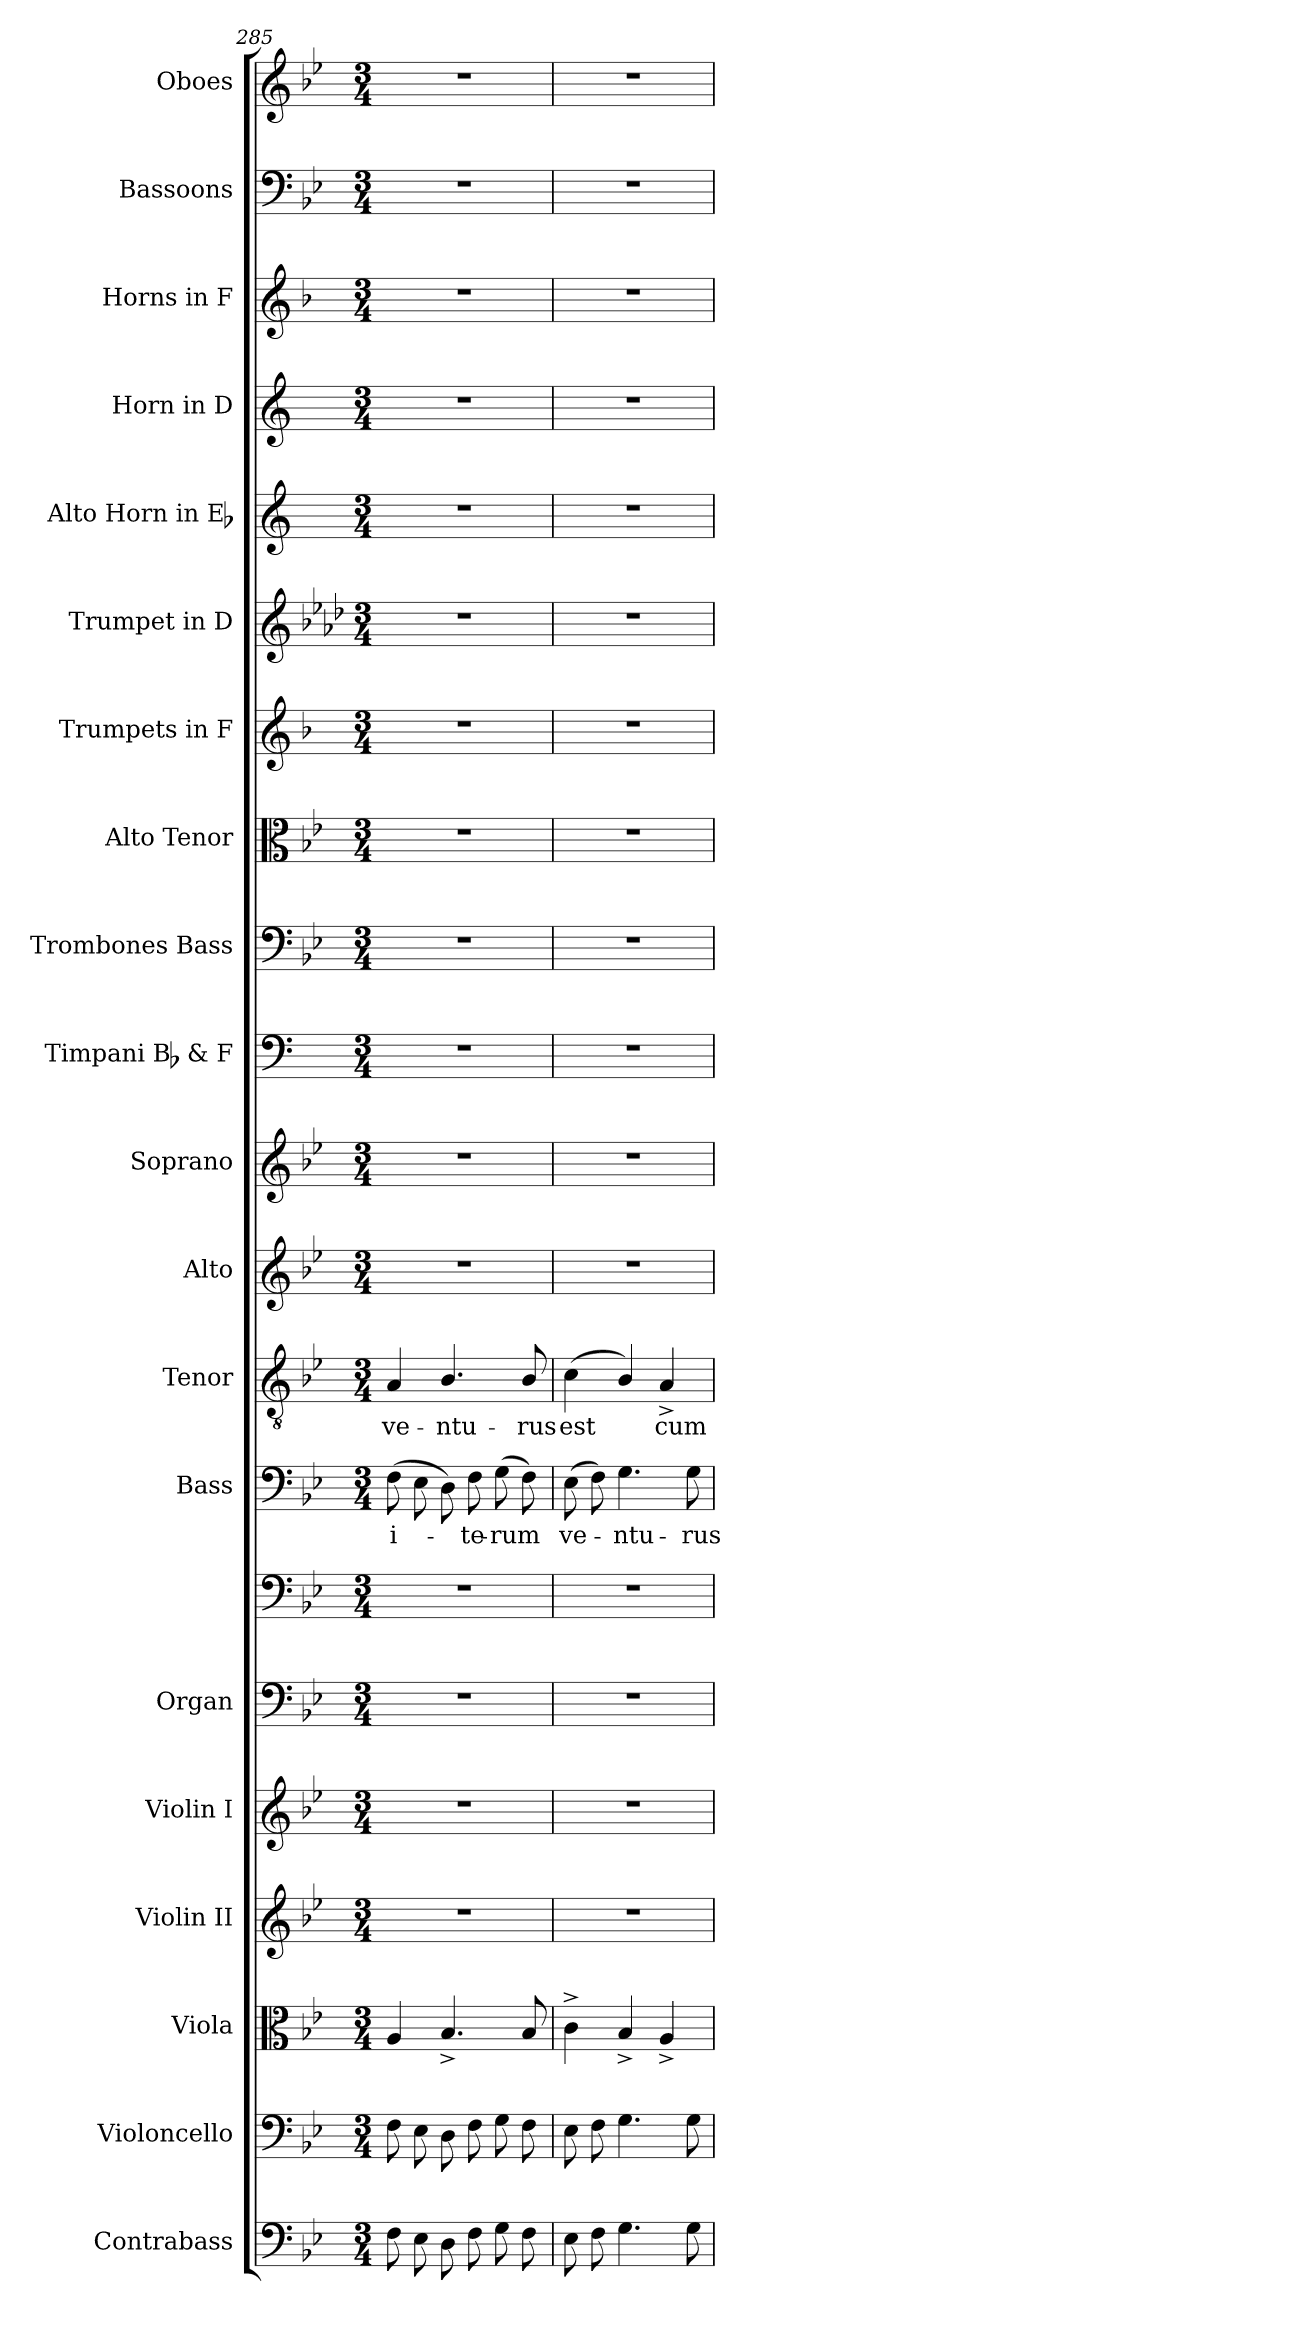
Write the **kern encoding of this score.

**kern	**kern	**kern	**kern	**kern	**kern	**kern	**kern	**text	**kern	**text	**kern	**kern	**kern	**kern	**kern	**kern	**kern	**kern	**kern	**kern	**kern	**kern
*part20	*part19	*part18	*part17	*part16	*part15	*part15	*part14	*part14	*part13	*part13	*part12	*part11	*part10	*part9	*part8	*part7	*part6	*part5	*part4	*part3	*part2	*part1
*staff21	*staff20	*staff19	*staff18	*staff17	*staff16	*staff15	*staff14	*staff14	*staff13	*staff13	*staff12	*staff11	*staff10	*staff9	*staff8	*staff7	*staff6	*staff5	*staff4	*staff3	*staff2	*staff1
*I"Contrabass	*I"Violoncello	*I"Viola	*I"Violin II	*I"Violin I	*I"Organ	*	*I"Bass	*	*I"Tenor	*	*I"Alto	*I"Soprano	*I"Timpani Bb & F	*I"Trombones  Bass	*I"Alto Tenor	*I"Trumpets in F	*I"Trumpet in D	*I"Alto Horn in Eb	*I"Horn in D	*I"Horns in F	*I"Bassoons	*I"Oboes
*I'Cb.	*I'Vc.	*I'Vla.	*I'Vln. II	*I'Vln. I	*I'Org.	*	*I'B.	*	*I'T.	*	*I'A.	*I'S.	*I'Timp.	*	*	*	*	*	*	*I'Hn.	*I'Bsn.	*I'Ob.
*clefF4	*clefF4	*clefC3	*clefG2	*clefG2	*clefF4	*clefF4	*clefF4	*	*clefGv2	*	*clefG2	*clefG2	*clefF4	*clefF4	*clefC3	*clefG2	*clefG2	*clefG2	*clefG2	*clefG2	*clefF4	*clefG2
*ITrd7c12	*	*	*	*	*	*	*	*	*ITrd7c12	*	*	*	*	*	*	*ITrd4c7	*ITrd-1c-2	*ITrd5c8	*ITrd6c10	*ITrd4c7	*	*
*k[b-e-]	*k[b-e-]	*k[b-e-]	*k[b-e-]	*k[b-e-]	*k[b-e-]	*k[b-e-]	*k[b-e-]	*	*k[b-e-]	*	*k[b-e-]	*k[b-e-]	*k[]	*k[b-e-]	*k[b-e-]	*k[b-e-]	*k[b-e-]	*k[f#c#g#d#]	*k[f#c#]	*k[b-e-]	*k[b-e-]	*k[b-e-]
*B-:	*B-:	*B-:	*B-:	*B-:	*B-:	*B-:	*B-:	*	*B-:	*	*B-:	*B-:	*C:	*B-:	*B-:	*B-:	*B-:	*E:	*D:	*B-:	*B-:	*B-:
*M3/4	*M3/4	*M3/4	*M3/4	*M3/4	*M3/4	*M3/4	*M3/4	*	*M3/4	*	*M3/4	*M3/4	*M3/4	*M3/4	*M3/4	*M3/4	*M3/4	*M3/4	*M3/4	*M3/4	*M3/4	*M3/4
=285	=285	=285	=285	=285	=285	=285	=285	=285	=285	=285	=285	=285	=285	=285	=285	=285	=285	=285	=285	=285	=285	=285
!	!	!	!LO:N:vis=1	!LO:N:vis=1	!LO:N:vis=1	!LO:N:vis=1	!	!	!	!	!	!	!	!	!	!	!	!	!	!	!	!
!	!	!	!	!	!	!	!	!LO:LY:b:color=#000000	!	!	!	!	!	!	!	!	!	!	!	!	!	!
!	!	!	!	!	!	!	!	!	!	!LO:LY:b:color=#000000	!LO:N:vis=1	!LO:N:vis=1	!LO:N:vis=1	!LO:N:vis=1	!LO:N:vis=1	!LO:N:vis=1	!LO:N:vis=1	!LO:N:vis=1	!LO:N:vis=1	!LO:N:vis=1	!LO:N:vis=1	!LO:N:vis=1
8FFi\	8Fi\	4Ai/	2.r	2.r	2.r	2.r	(8Fi\	i-	4AAi/	ve-	2.r	2.r	2.r	2.r	2.r	2.r	2.r	2.r	2.r	2.r	2.r	2.r
8EE-i\	8E-i\	.	.	.	.	.	8E-i\	.	.	.	.	.	.	.	.	.	.	.	.	.	.	.
!	!	!	!	!	!	!	!	!	!	!LO:LY:b:color=#000000	!	!	!	!	!	!	!	!	!	!	!	!
8DDi\	8Di\	4.B-^i/	.	.	.	.	8Di\)	.	4.BB-i/	-ntu-	.	.	.	.	.	.	.	.	.	.	.	.
!	!	!	!	!	!	!	!	!LO:LY:b:color=#000000	!	!	!	!	!	!	!	!	!	!	!	!	!	!
8FFi\	8Fi\	.	.	.	.	.	8Fi\	-te-	.	.	.	.	.	.	.	.	.	.	.	.	.	.
!	!	!	!	!	!	!	!	!LO:LY:b:color=#000000	!	!	!	!	!	!	!	!	!	!	!	!	!	!
8GGi\	8Gi\	.	.	.	.	.	(8Gi\	-rum	.	.	.	.	.	.	.	.	.	.	.	.	.	.
!	!	!	!	!	!	!	!	!	!	!LO:LY:b:color=#000000	!	!	!	!	!	!	!	!	!	!	!	!
8FFi\	8Fi\	8B-i/	.	.	.	.	8Fi\)	.	8BB-i/	-rus	.	.	.	.	.	.	.	.	.	.	.	.
=286	=286	=286	=286	=286	=286	=286	=286	=286	=286	=286	=286	=286	=286	=286	=286	=286	=286	=286	=286	=286	=286	=286
!	!	!	!LO:N:vis=1	!LO:N:vis=1	!LO:N:vis=1	!LO:N:vis=1	!	!	!	!	!	!	!	!	!	!	!	!	!	!	!	!
!	!	!	!	!	!	!	!	!LO:LY:b:color=#000000	!	!	!	!	!	!	!	!	!	!	!	!	!	!
!	!	!	!	!	!	!	!	!	!	!LO:LY:b:color=#000000	!LO:N:vis=1	!LO:N:vis=1	!LO:N:vis=1	!LO:N:vis=1	!LO:N:vis=1	!LO:N:vis=1	!LO:N:vis=1	!LO:N:vis=1	!LO:N:vis=1	!LO:N:vis=1	!LO:N:vis=1	!LO:N:vis=1
8EE-i\	8E-i\	4c^i\	2.r	2.r	2.r	2.r	(8E-i\	ve-	(4Ci\	est	2.r	2.r	2.r	2.r	2.r	2.r	2.r	2.r	2.r	2.r	2.r	2.r
8FFi\	8Fi\	.	.	.	.	.	8Fi\)	.	.	.	.	.	.	.	.	.	.	.	.	.	.	.
!	!	!	!	!	!	!	!	!LO:LY:b:color=#000000	!	!	!	!	!	!	!	!	!	!	!	!	!	!
4.GGi\	4.Gi\	4B-^i/	.	.	.	.	4.Gi\	-ntu-	4BB-i/)	.	.	.	.	.	.	.	.	.	.	.	.	.
!	!	!	!	!	!	!	!	!	!	!LO:LY:b:color=#000000	!	!	!	!	!	!	!	!	!	!	!	!
.	.	4A^i/	.	.	.	.	.	.	4AA^i/	cum	.	.	.	.	.	.	.	.	.	.	.	.
!	!	!	!	!	!	!	!	!LO:LY:b:color=#000000	!	!	!	!	!	!	!	!	!	!	!	!	!	!
8GGi\	8Gi\	.	.	.	.	.	8Gi\	-rus	.	.	.	.	.	.	.	.	.	.	.	.	.	.
=	=	=	=	=	=	=	=	=	=	=	=	=	=	=	=	=	=	=	=	=	=	=
*-	*-	*-	*-	*-	*-	*-	*-	*-	*-	*-	*-	*-	*-	*-	*-	*-	*-	*-	*-	*-	*-	*-
